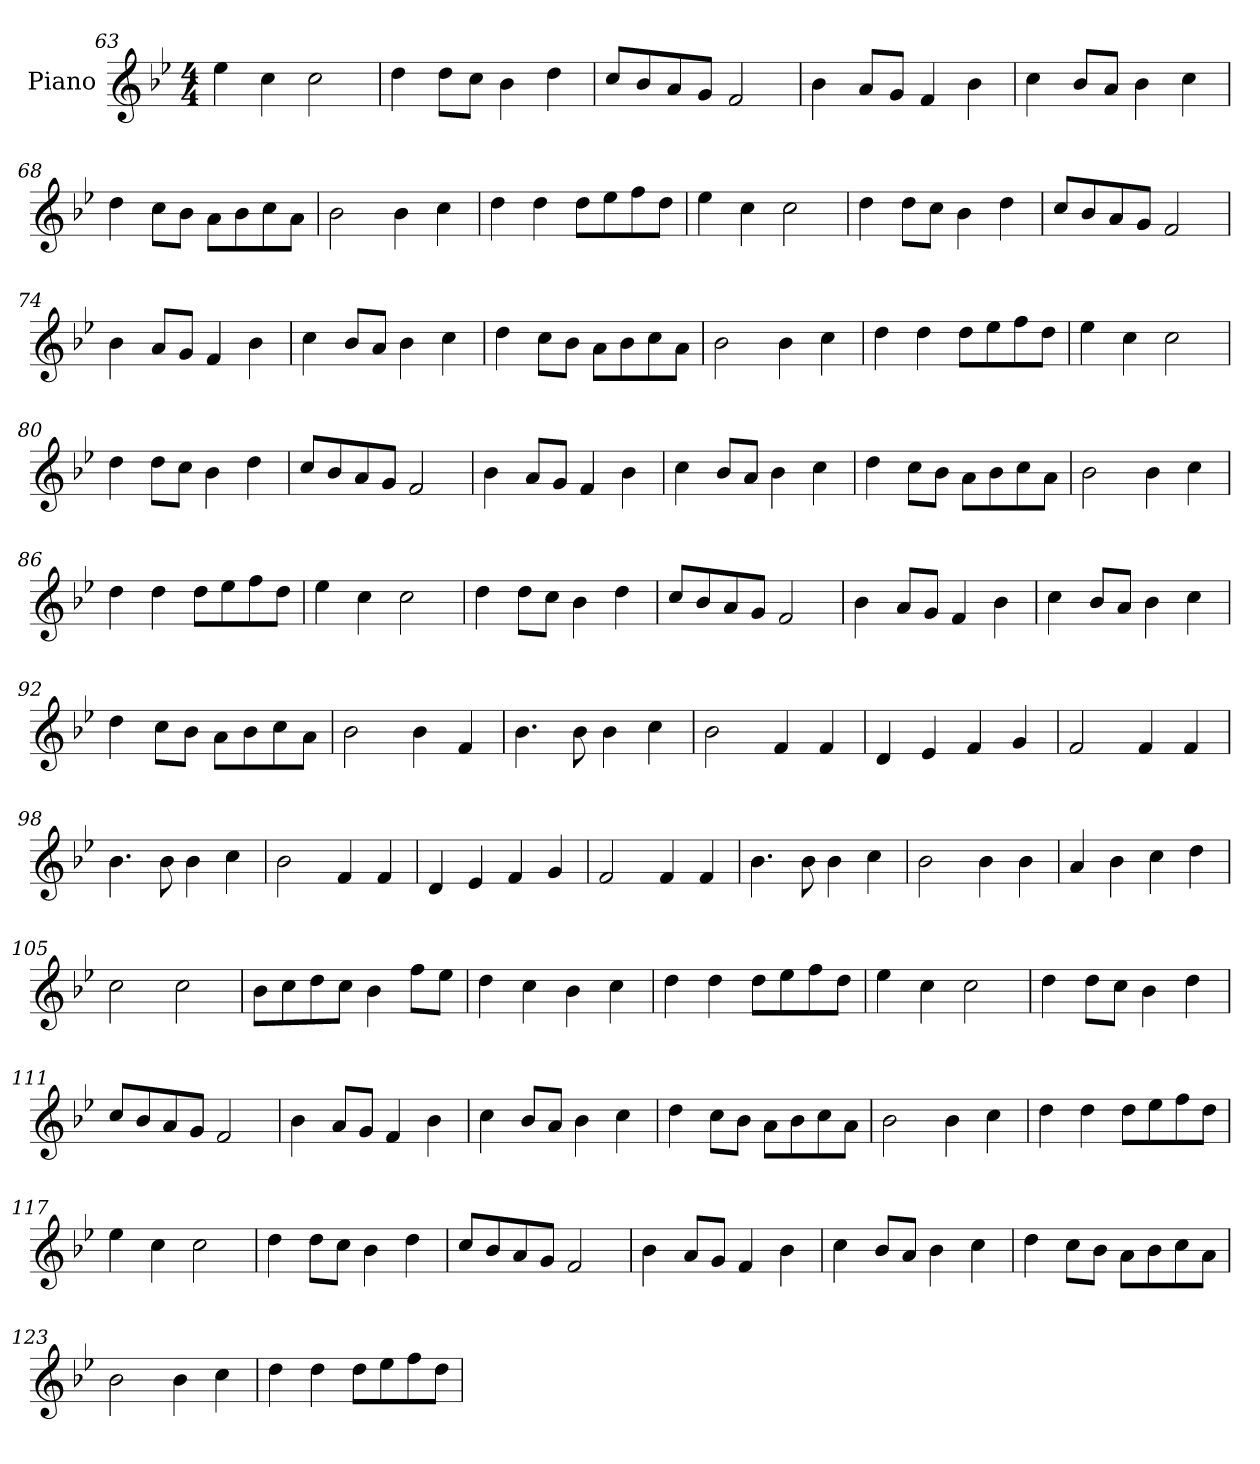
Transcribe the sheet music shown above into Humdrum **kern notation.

**kern
*part1
*staff1
*I"Piano
*I'Pno
*clefG2
*k[b-e-]
*M4/4
=63
4ee-\
4cc\
2cc\
=64
4dd\
8dd\L
8cc\J
4b-\
4dd\
=65
8cc/L
8b-/
8a/
8g/J
2f/
=66
4b-\
8a/L
8g/J
4f/
4b-\
=67
4cc\
8b-/L
8a/J
4b-\
4cc\
=68
4dd\
8cc\L
8b-\J
8a\L
8b-\
8cc\
8a\J
=69
2b-\
4b-\
4cc\
=70
4dd\
4dd\
8dd\L
8ee-\
8ff\
8dd\J
=71
4ee-\
4cc\
2cc\
=72
4dd\
8dd\L
8cc\J
4b-\
4dd\
=73
8cc/L
8b-/
8a/
8g/J
2f/
=74
4b-\
8a/L
8g/J
4f/
4b-\
=75
4cc\
8b-/L
8a/J
4b-\
4cc\
=76
4dd\
8cc\L
8b-\J
8a\L
8b-\
8cc\
8a\J
=77
2b-\
4b-\
4cc\
=78
4dd\
4dd\
8dd\L
8ee-\
8ff\
8dd\J
=79
4ee-\
4cc\
2cc\
=80
4dd\
8dd\L
8cc\J
4b-\
4dd\
=81
8cc/L
8b-/
8a/
8g/J
2f/
=82
4b-\
8a/L
8g/J
4f/
4b-\
=83
4cc\
8b-/L
8a/J
4b-\
4cc\
=84
4dd\
8cc\L
8b-\J
8a\L
8b-\
8cc\
8a\J
=85
2b-\
4b-\
4cc\
=86
4dd\
4dd\
8dd\L
8ee-\
8ff\
8dd\J
=87
4ee-\
4cc\
2cc\
=88
4dd\
8dd\L
8cc\J
4b-\
4dd\
=89
8cc/L
8b-/
8a/
8g/J
2f/
=90
4b-\
8a/L
8g/J
4f/
4b-\
=91
4cc\
8b-/L
8a/J
4b-\
4cc\
=92
4dd\
8cc\L
8b-\J
8a\L
8b-\
8cc\
8a\J
=93
2b-\
4b-\
4f/
=94
4.b-\
8b-\
4b-\
4cc\
=95
2b-\
4f/
4f/
=96
4d/
4e-/
4f/
4g/
=97
2f/
4f/
4f/
=98
4.b-\
8b-\
4b-\
4cc\
=99
2b-\
4f/
4f/
=100
4d/
4e-/
4f/
4g/
=101
2f/
4f/
4f/
=102
4.b-\
8b-\
4b-\
4cc\
=103
2b-\
4b-\
4b-\
=104
4a/
4b-\
4cc\
4dd\
=105
2cc\
2cc\
=106
8b-\L
8cc\
8dd\
8cc\J
4b-\
8ff\L
8ee-\J
=107
4dd\
4cc\
4b-\
4cc\
=108
4dd\
4dd\
8dd\L
8ee-\
8ff\
8dd\J
=109
4ee-\
4cc\
2cc\
=110
4dd\
8dd\L
8cc\J
4b-\
4dd\
=111
8cc/L
8b-/
8a/
8g/J
2f/
=112
4b-\
8a/L
8g/J
4f/
4b-\
=113
4cc\
8b-/L
8a/J
4b-\
4cc\
=114
4dd\
8cc\L
8b-\J
8a\L
8b-\
8cc\
8a\J
=115
2b-\
4b-\
4cc\
=116
4dd\
4dd\
8dd\L
8ee-\
8ff\
8dd\J
=117
4ee-\
4cc\
2cc\
=118
4dd\
8dd\L
8cc\J
4b-\
4dd\
=119
8cc/L
8b-/
8a/
8g/J
2f/
=120
4b-\
8a/L
8g/J
4f/
4b-\
=121
4cc\
8b-/L
8a/J
4b-\
4cc\
=122
4dd\
8cc\L
8b-\J
8a\L
8b-\
8cc\
8a\J
=123
2b-\
4b-\
4cc\
=124
4dd\
4dd\
8dd\L
8ee-\
8ff\
8dd\J
=
*-
